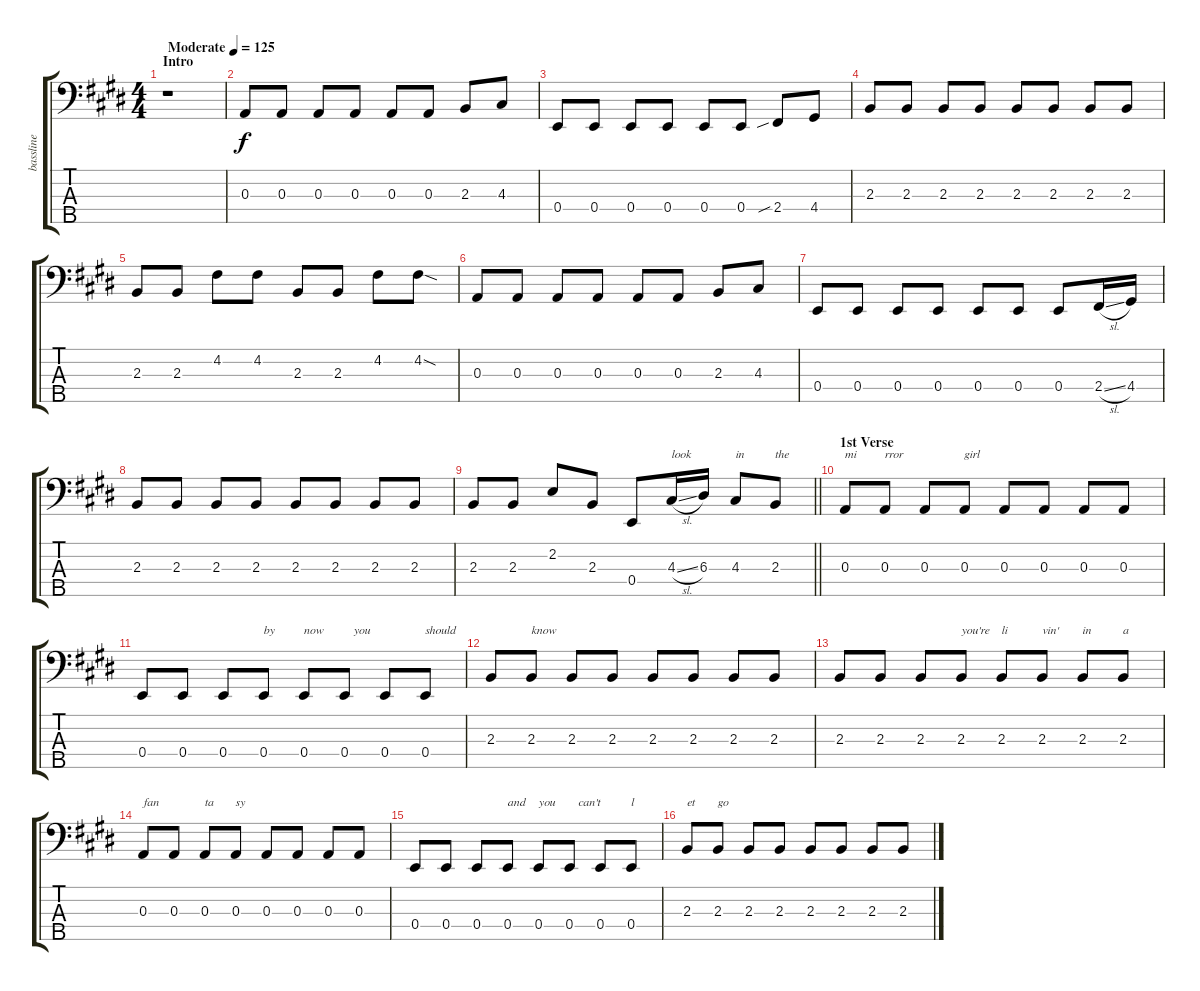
\track ("bassline" "bassline") {instrument electricbassfinger}
\staff {score tabs}
\tuning (G2 D2 A1 E1 B0) {hide}
\ts (4 4)
\section ("" "Intro")
\tempo (125 "Moderate")
\clef f4
\ks e
r.1{dy f instrument electricbassfinger} |
0.3.8 0.3.8 0.3.8 0.3.8 0.3.8 0.3.8 2.3.8 4.3.8 |
0.4.8 0.4.8 0.4.8 0.4.8 0.4.8 0.4.8 2.4{sib}.8 4.4.8 |
2.3.8 2.3.8 2.3.8 2.3.8 2.3.8 2.3.8 2.3.8 2.3.8 |
2.3.8 2.3.8 4.2.8 4.2.8 2.3.8 2.3.8 4.2.8 4.2{sod}.8 |
0.3.8 0.3.8 0.3.8 0.3.8 0.3.8 0.3.8 2.3.8 4.3.8 |
0.4.8 0.4.8 0.4.8 0.4.8 0.4.8 0.4.8 0.4.8 2.4{sl}.16 4.4.16 |
2.3.8 2.3.8 2.3.8 2.3.8 2.3.8 2.3.8 2.3.8 2.3.8 |
\barLineRight lightlight
2.3.8 2.3.8 2.2.8 2.3.8 0.4.8 4.3{sl}.16{txt "look"} 6.3.16 4.3.8{txt "in"} 2.3.8{txt "the"} |
\section ("" "1st Verse")
0.3.8{txt "mi"} 0.3.8{txt "rror"} 0.3.8 0.3.8{txt "girl"} 0.3.8 0.3.8 0.3.8 0.3.8 |
0.4.8 0.4.8 0.4.8 0.4.8{txt "by"} 0.4.8{txt "now"} 0.4.8{txt "   you"} 0.4.8 0.4.8{txt "should"} |
2.3.8 2.3.8{txt "know"} 2.3.8 2.3.8 2.3.8 2.3.8 2.3.8 2.3.8 |
2.3.8 2.3.8 2.3.8 2.3.8{txt "you're"} 2.3.8{txt "li"} 2.3.8{txt "vin'"} 2.3.8{txt "in"} 2.3.8{txt "a"} |
0.3.8{txt "fan"} 0.3.8 0.3.8{txt "ta"} 0.3.8{txt "sy"} 0.3.8 0.3.8 0.3.8 0.3.8 |
0.4.8 0.4.8 0.4.8 0.4.8{txt "and"} 0.4.8{txt "you"} 0.4.8{txt "   can't"} 0.4.8 0.4.8{txt "l"} |
2.3.8{txt "et"} 2.3.8{txt "go"} 2.3.8 2.3.8 2.3.8 2.3.8 2.3.8 2.3.8
